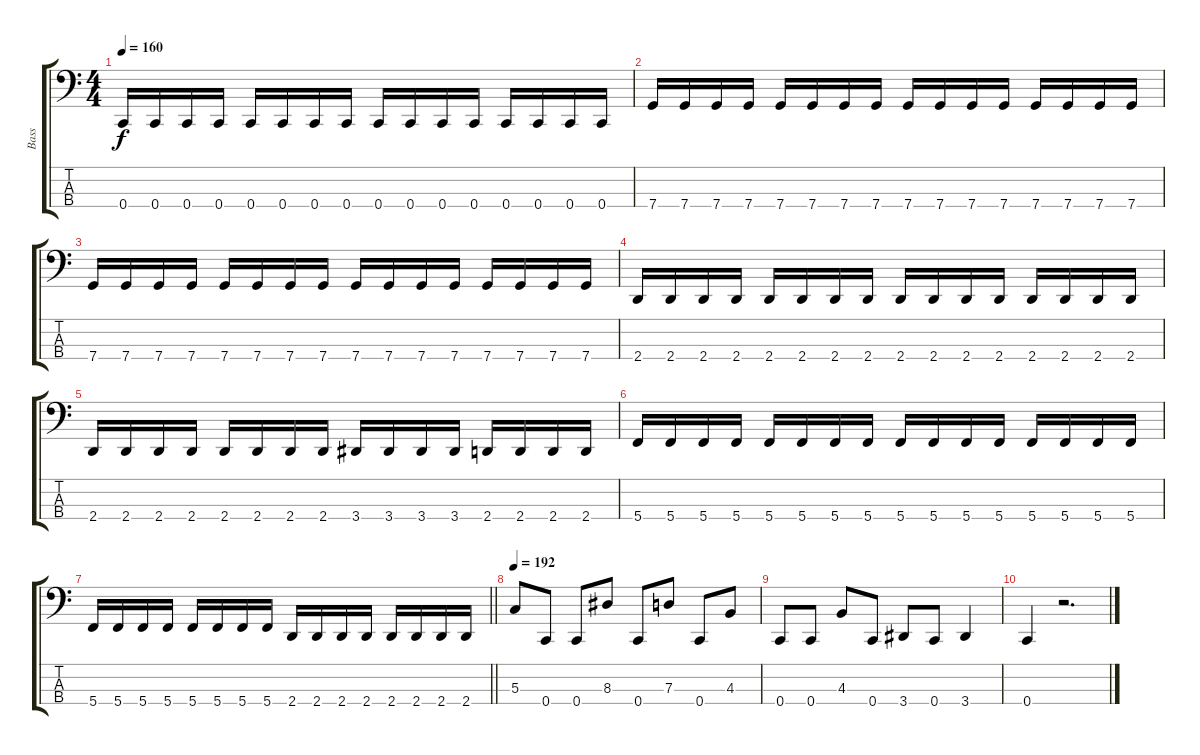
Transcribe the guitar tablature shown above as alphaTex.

\track ("Bass" "Bass") {instrument electricbassfinger}
\staff {score tabs}
\tuning (F2 C2 G1 C1) {hide}
\ts (4 4)
\tempo 160
\clef f4
\ks c
0.4.16{dy f} 0.4.16 0.4.16 0.4.16 0.4.16 0.4.16 0.4.16 0.4.16 0.4.16 0.4.16 0.4.16 0.4.16 0.4.16 0.4.16 0.4.16 0.4.16 |
7.4.16 7.4.16 7.4.16 7.4.16 7.4.16 7.4.16 7.4.16 7.4.16 7.4.16 7.4.16 7.4.16 7.4.16 7.4.16 7.4.16 7.4.16 7.4.16 |
7.4.16 7.4.16 7.4.16 7.4.16 7.4.16 7.4.16 7.4.16 7.4.16 7.4.16 7.4.16 7.4.16 7.4.16 7.4.16 7.4.16 7.4.16 7.4.16 |
2.4.16 2.4.16 2.4.16 2.4.16 2.4.16 2.4.16 2.4.16 2.4.16 2.4.16 2.4.16 2.4.16 2.4.16 2.4.16 2.4.16 2.4.16 2.4.16 |
2.4.16 2.4.16 2.4.16 2.4.16 2.4.16 2.4.16 2.4.16 2.4.16 3.4.16 3.4.16 3.4.16 3.4.16 2.4.16 2.4.16 2.4.16 2.4.16 |
5.4.16 5.4.16 5.4.16 5.4.16 5.4.16 5.4.16 5.4.16 5.4.16 5.4.16 5.4.16 5.4.16 5.4.16 5.4.16 5.4.16 5.4.16 5.4.16 |
\barLineRight lightlight
5.4.16 5.4.16 5.4.16 5.4.16 5.4.16 5.4.16 5.4.16 5.4.16 2.4.16 2.4.16 2.4.16 2.4.16 2.4.16 2.4.16 2.4.16 2.4.16 |
\section ("" "")
\tempo 192
5.3.8 0.4.8 0.4.8 8.3.8 0.4.8 7.3.8 0.4.8 4.3.8 |
0.4.8 0.4.8 4.3.8 0.4.8 3.4.8 0.4.8 3.4.4 |
0.4.4 r.2{d}
